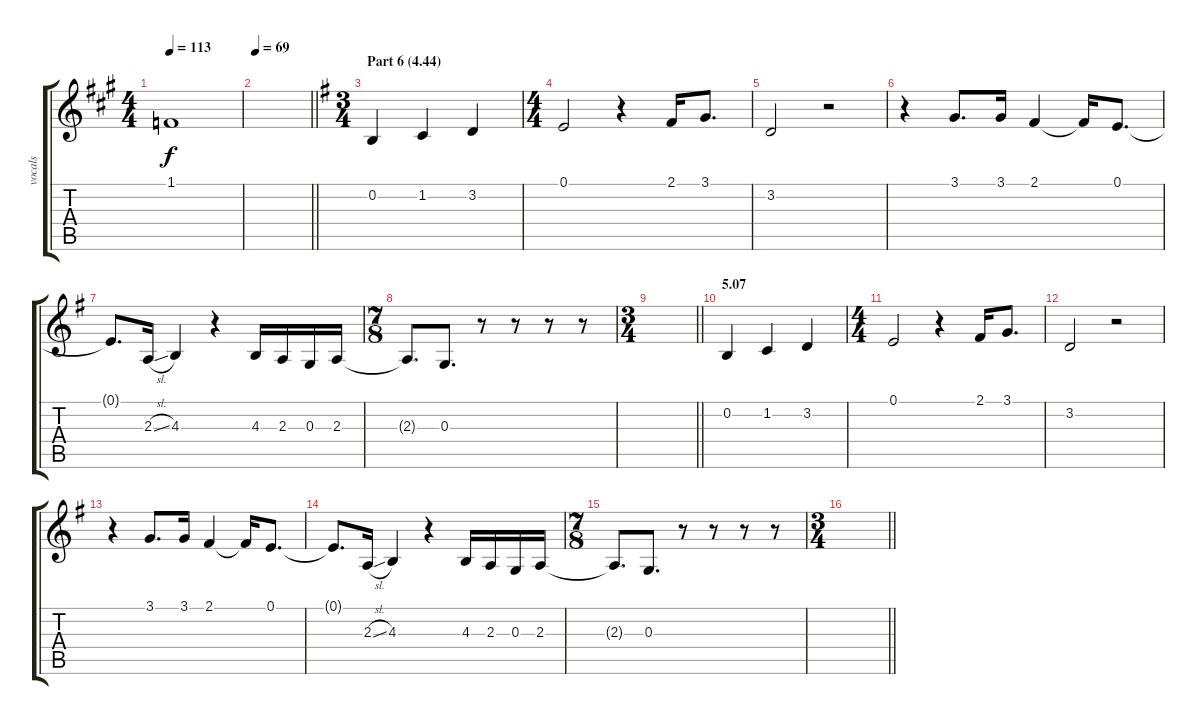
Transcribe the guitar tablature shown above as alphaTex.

\track ("vocals" "vocals") {instrument clarinet}
\staff {score tabs}
\tuning (E4 B3 G3 D3 A2 E2) {hide}
\ts (4 4)
\tempo 113
\clef g2
\ks a
1.1{t}.1{dy f} |
\tempo 69
\barLineRight lightlight
|
\ts (3 4)
\section ("" "Part 6 (4.44)")
\ks g
0.2.4{volume 13} 1.2.4 3.2.4 |
\ts (4 4)
0.1.2 r.4 2.1.16 3.1.8{d} |
3.2.2 r.2 |
r.4 3.1.8{d} 3.1.16 2.1.4 2.1{t}.16 0.1.8{d} |
0.1{t}.8{d} 2.3{sl}.16 4.3.4 r.4 4.3.16 2.3.16 0.3.16 2.3.16 |
\ts (7 8)
2.3{t}.8{d} 0.3.8{d} r.8 r.8 r.8 r.8 |
\ts (3 4)
\barLineRight lightlight
|
\section ("" "5.07")
0.2.4 1.2.4 3.2.4 |
\ts (4 4)
0.1.2 r.4 2.1.16 3.1.8{d} |
3.2.2 r.2 |
r.4 3.1.8{d} 3.1.16 2.1.4 2.1{t}.16 0.1.8{d} |
0.1{t}.8{d} 2.3{sl}.16 4.3.4 r.4 4.3.16 2.3.16 0.3.16 2.3.16 |
\ts (7 8)
2.3{t}.8{d} 0.3.8{d} r.8 r.8 r.8 r.8 |
\ts (3 4)
\barLineRight lightlight
